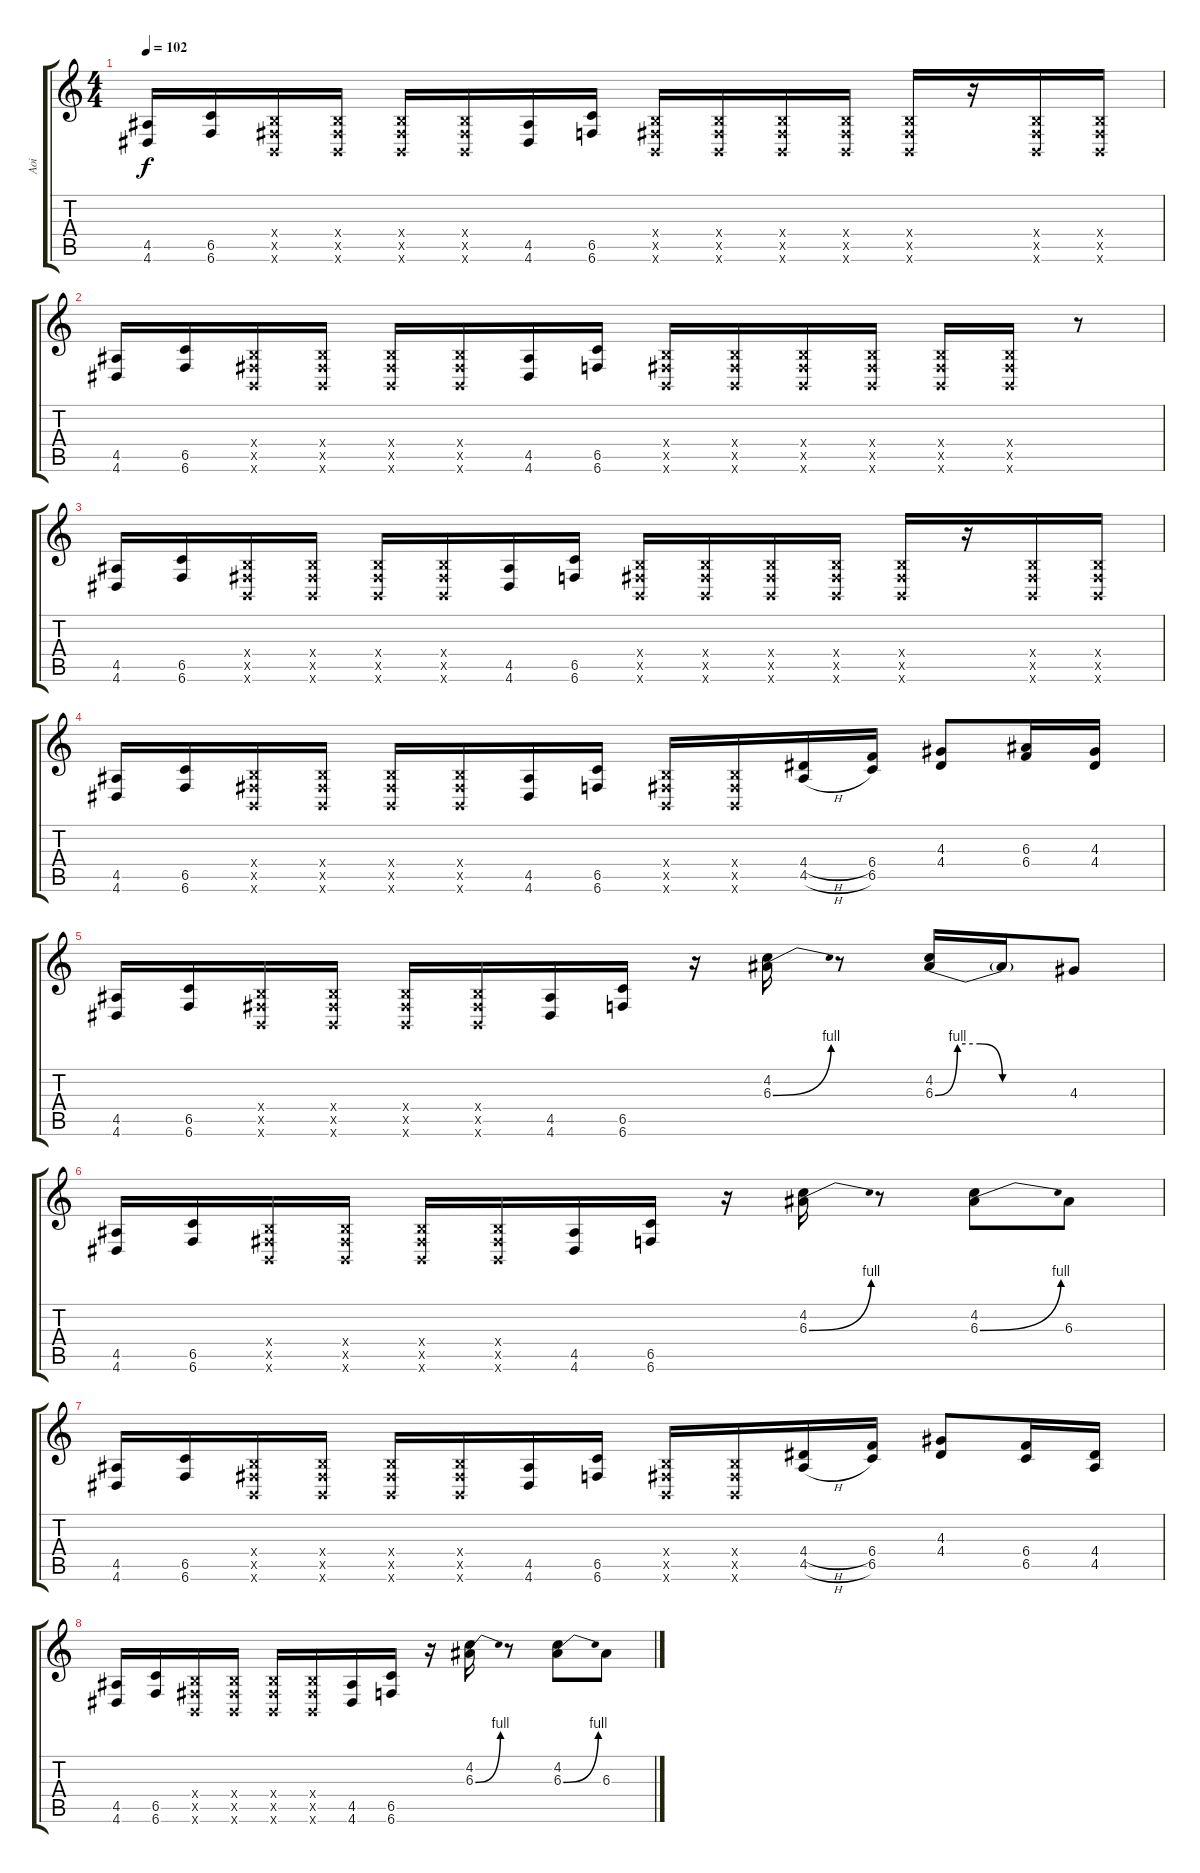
\track ("Aoi" "Aoi") {instrument distortionguitar}
\staff {score tabs}
\tuning (Db4 Ab3 E3 B2 Gb2 B1) {hide}
\ts (4 4)
\tempo 102
\clef g2
\ks c
(4.5 4.6).16{dy f} (6.5 6.6).16 (0.4{x} 0.5{x} 0.6{x}).16 (0.4{x} 0.5{x} 0.6{x}).16 (0.4{x} 0.5{x} 0.6{x}).16 (0.4{x} 0.5{x} 0.6{x}).16 (4.5 4.6).16 (6.5 6.6).16 (0.4{x} 0.5{x} 0.6{x}).16 (0.4{x} 0.5{x} 0.6{x}).16 (0.4{x} 0.5{x} 0.6{x}).16 (0.4{x} 0.5{x} 0.6{x}).16 (0.4{x} 0.5{x} 0.6{x}).16 r.16 (0.4{x} 0.5{x} 0.6{x}).16 (0.4{x} 0.5{x} 0.6{x}).16 |
(4.5 4.6).16 (6.5 6.6).16 (0.4{x} 0.5{x} 0.6{x}).16 (0.4{x} 0.5{x} 0.6{x}).16 (0.4{x} 0.5{x} 0.6{x}).16 (0.4{x} 0.5{x} 0.6{x}).16 (4.5 4.6).16 (6.5 6.6).16 (0.4{x} 0.5{x} 0.6{x}).16 (0.4{x} 0.5{x} 0.6{x}).16 (0.4{x} 0.5{x} 0.6{x}).16 (0.4{x} 0.5{x} 0.6{x}).16 (0.4{x} 0.5{x} 0.6{x}).16 (0.4{x} 0.5{x} 0.6{x}).16 r.8 |
(4.5 4.6).16 (6.5 6.6).16 (0.4{x} 0.5{x} 0.6{x}).16 (0.4{x} 0.5{x} 0.6{x}).16 (0.4{x} 0.5{x} 0.6{x}).16 (0.4{x} 0.5{x} 0.6{x}).16 (4.5 4.6).16 (6.5 6.6).16 (0.4{x} 0.5{x} 0.6{x}).16 (0.4{x} 0.5{x} 0.6{x}).16 (0.4{x} 0.5{x} 0.6{x}).16 (0.4{x} 0.5{x} 0.6{x}).16 (0.4{x} 0.5{x} 0.6{x}).16 r.16 (0.4{x} 0.5{x} 0.6{x}).16 (0.4{x} 0.5{x} 0.6{x}).16 |
(4.5 4.6).16 (6.5 6.6).16 (0.4{x} 0.5{x} 0.6{x}).16 (0.4{x} 0.5{x} 0.6{x}).16 (0.4{x} 0.5{x} 0.6{x}).16 (0.4{x} 0.5{x} 0.6{x}).16 (4.5 4.6).16 (6.5 6.6).16 (0.4{x} 0.5{x} 0.6{x}).16 (0.4{x} 0.5{x} 0.6{x}).16 (4.4{h} 4.5{h}).16 (6.4 6.5).16 (4.3 4.4).8 (6.3 6.4).16 (4.3 4.4).16 |
(4.5 4.6).16 (6.5 6.6).16 (0.4{x} 0.5{x} 0.6{x}).16 (0.4{x} 0.5{x} 0.6{x}).16 (0.4{x} 0.5{x} 0.6{x}).16 (0.4{x} 0.5{x} 0.6{x}).16 (4.5 4.6).16 (6.5 6.6).16 r.16 (4.2 6.3{be (bend 0 0 60 4)}).16 r.8 (4.2 6.3{be (custom 0 0 10 4 20 4 30 0 60 0)}).16 6.3{t}.16 4.3.8 |
(4.5 4.6).16 (6.5 6.6).16 (0.4{x} 0.5{x} 0.6{x}).16 (0.4{x} 0.5{x} 0.6{x}).16 (0.4{x} 0.5{x} 0.6{x}).16 (0.4{x} 0.5{x} 0.6{x}).16 (4.5 4.6).16 (6.5 6.6).16 r.16 (4.2 6.3{be (bend 0 0 60 4)}).16 r.8 (4.2 6.3{be (bend 0 0 60 4)}).8 6.3.8 |
(4.5 4.6).16 (6.5 6.6).16 (0.4{x} 0.5{x} 0.6{x}).16 (0.4{x} 0.5{x} 0.6{x}).16 (0.4{x} 0.5{x} 0.6{x}).16 (0.4{x} 0.5{x} 0.6{x}).16 (4.5 4.6).16 (6.5 6.6).16 (0.4{x} 0.5{x} 0.6{x}).16 (0.4{x} 0.5{x} 0.6{x}).16 (4.4{h} 4.5{h}).16 (6.4 6.5).16 (4.3 4.4).8 (6.4 6.5).16 (4.4 4.5).16 |
(4.5 4.6).16 (6.5 6.6).16 (0.4{x} 0.5{x} 0.6{x}).16 (0.4{x} 0.5{x} 0.6{x}).16 (0.4{x} 0.5{x} 0.6{x}).16 (0.4{x} 0.5{x} 0.6{x}).16 (4.5 4.6).16 (6.5 6.6).16 r.16 (4.2 6.3{be (bend 0 0 60 4)}).16 r.8 (4.2 6.3{be (bend 0 0 60 4)}).8 6.3.8
